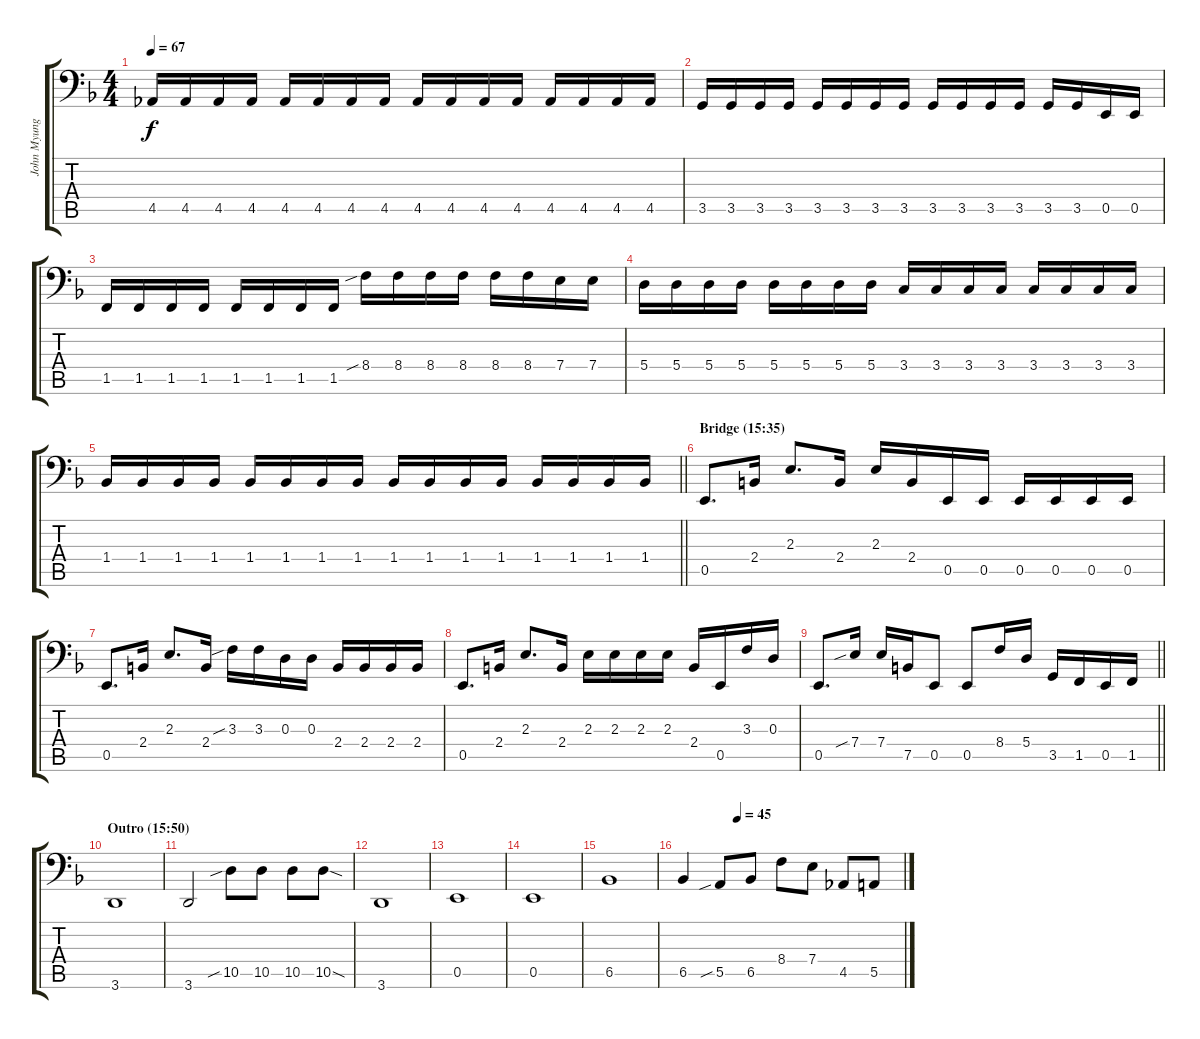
\track ("John Myung Bass" "John Myung") {instrument electricbassfinger}
\staff {score tabs}
\tuning (C3 G2 D2 A1 E1 B0) {hide}
\ts (4 4)
\tempo 67
\clef f4
\ks dminor
4.5.16{dy f} 4.5.16 4.5.16 4.5.16 4.5.16 4.5.16 4.5.16 4.5.16 4.5.16 4.5.16 4.5.16 4.5.16 4.5.16 4.5.16 4.5.16 4.5.16 |
3.5.16 3.5.16 3.5.16 3.5.16 3.5.16 3.5.16 3.5.16 3.5.16 3.5.16 3.5.16 3.5.16 3.5.16 3.5.16 3.5.16 0.5.16 0.5.16 |
1.5.16 1.5.16 1.5.16 1.5.16 1.5.16 1.5.16 1.5.16 1.5.16 8.4{sib}.16 8.4.16 8.4.16 8.4.16 8.4.16 8.4.16 7.4.16 7.4.16 |
5.4.16 5.4.16 5.4.16 5.4.16 5.4.16 5.4.16 5.4.16 5.4.16 3.4.16 3.4.16 3.4.16 3.4.16 3.4.16 3.4.16 3.4.16 3.4.16 |
\barLineRight lightlight
1.4.16 1.4.16 1.4.16 1.4.16 1.4.16 1.4.16 1.4.16 1.4.16 1.4.16 1.4.16 1.4.16 1.4.16 1.4.16 1.4.16 1.4.16 1.4.16 |
\section ("" "Bridge (15:35)")
0.5.8{d} 2.4.16 2.3.8{d} 2.4.16 2.3.16 2.4.16 0.5.16 0.5.16 0.5.16 0.5.16 0.5.16 0.5.16 |
0.5.8{d} 2.4.16 2.3.8{d} 2.4.16 3.3{sib}.16 3.3.16 0.3.16 0.3.16 2.4.16 2.4.16 2.4.16 2.4.16 |
0.5.8{d} 2.4.16 2.3.8{d} 2.4.16 2.3.16 2.3.16 2.3.16 2.3.16 2.4.16 0.5.16 3.3.16 0.3.16 |
\barLineRight lightlight
0.5.8{d} 7.4{sib}.16 7.4.16 7.5.16 0.5.8 0.5.8 8.4.16 5.4.16 3.5.16 1.5.16 0.5.16 1.5.16 |
\section ("" "Outro (15:50)")
3.6.1 |
3.6.2 10.5{sib}.8 10.5.8 10.5.8 10.5{sod}.8 |
3.6.1 |
0.5.1 |
0.5.1 |
6.5.1 |
\tempo (45 0.25)
6.5.4 5.5{sib}.8 6.5.8 8.4.8 7.4.8 4.5.8 5.5.8
